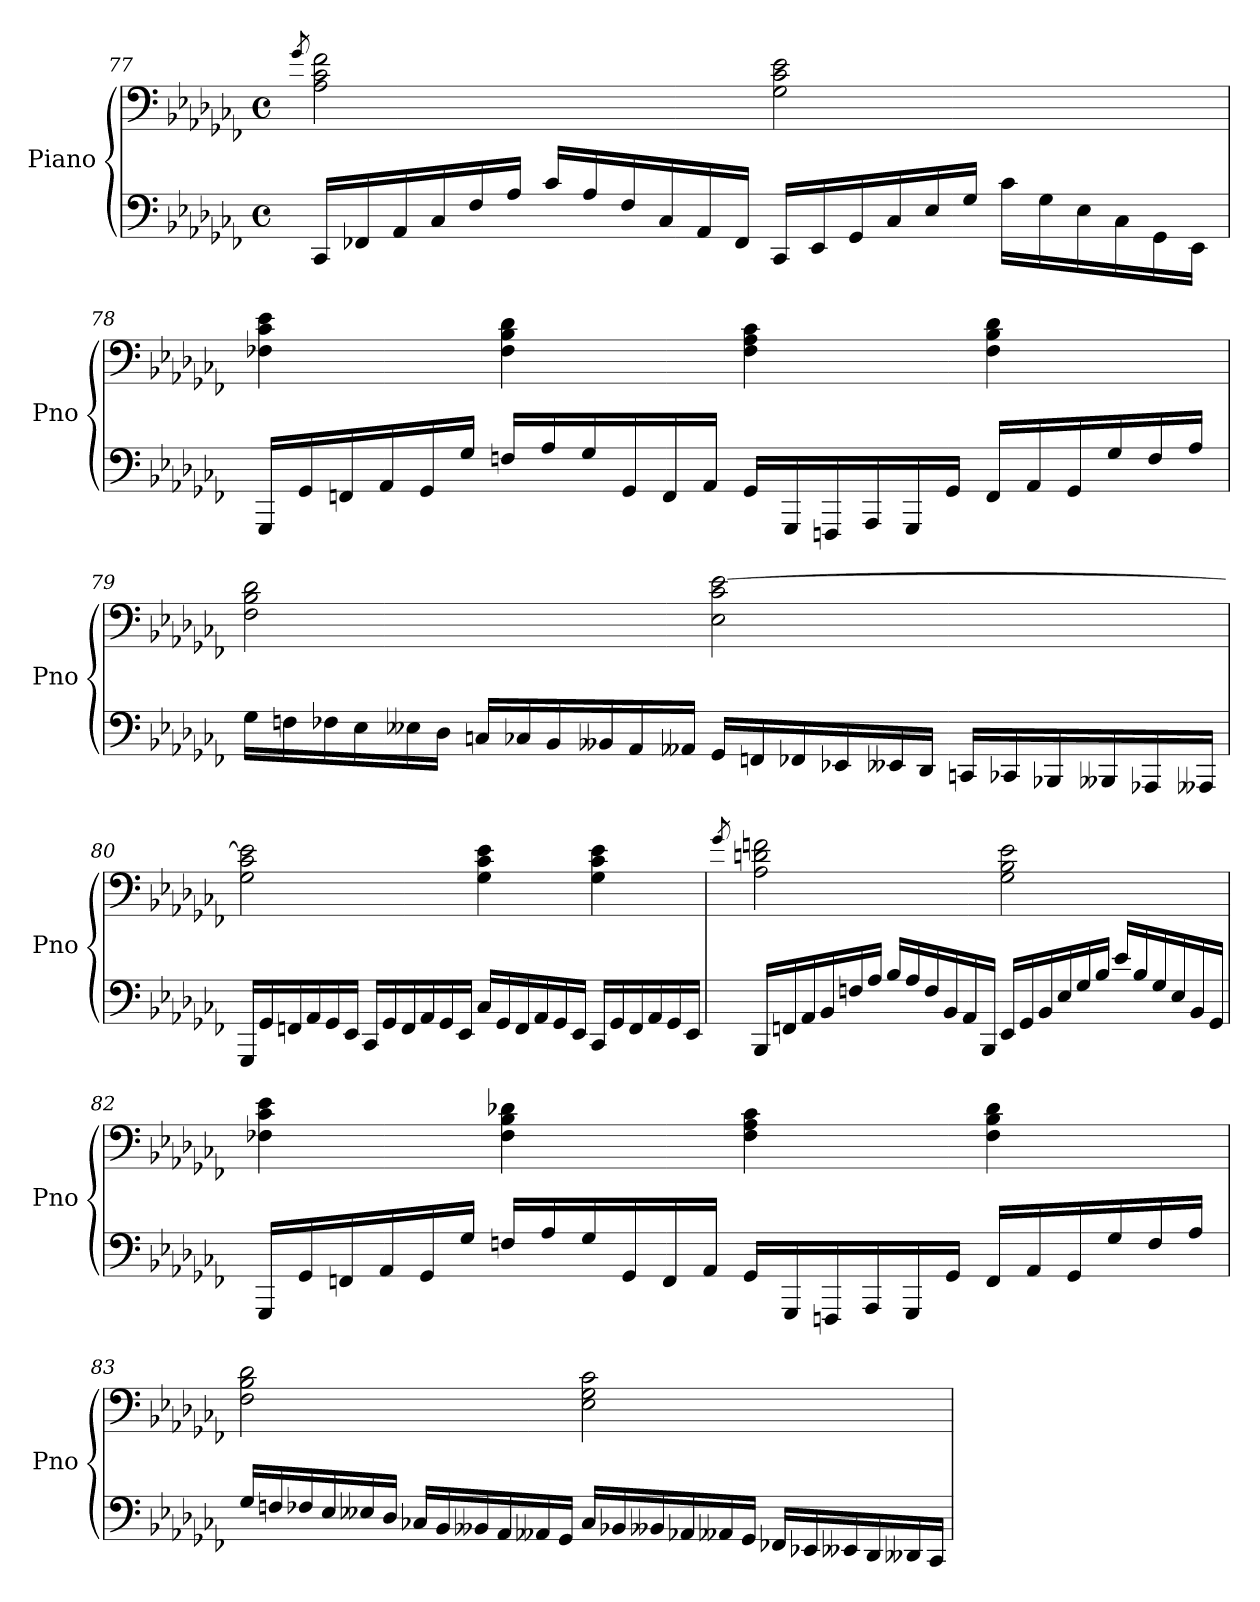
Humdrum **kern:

**kern	**kern
*part1	*part1
*staff2	*staff1
*I"Piano	*
*I'Pno	*
!!LO:LB:g=z
*clefF4	*clefF4
*k[b-e-a-d-g-c-f-]	*k[b-e-a-d-g-c-f-]
*M4/4	*M4/4
*met(c)	*met(c)
=77	=77
.	8qg-/
*Xtuplet	*
24CC-/LL	2A-\ 2c-\ 2f-\
24FF-X/	.
24AA-/	.
24C-/	.
24F-/	.
24A-/JJ	.
24c-/LL	.
24A-/	.
24F-/	.
24C-/	.
24AA-/	.
24FF-/JJ	.
24CC-/LL	2G-\ 2c-\ 2e-\
24EE-/	.
24GG-/	.
24C-/	.
24E-/	.
24G-/JJ	.
24c-\LL	.
24G-\	.
24E-\	.
24C-\	.
24GG-\	.
24EE-\JJ	.
=78	=78
24GGG-/LL	4F-X\ 4c-\ 4e-\
24GG-/	.
24FFn/	.
24AA-/	.
24GG-/	.
24G-/JJ	.
24Fn/LL	4F-\ 4B-\ 4d-\
24A-/	.
24G-/	.
24GG-/	.
24FF/	.
24AA-/JJ	.
24GG-/LL	4F-\ 4A-\ 4c-\
24GGG-/	.
24FFFn/	.
24AAA-/	.
24GGG-/	.
24GG-/JJ	.
24FF/LL	4F-\ 4B-\ 4d-\
24AA-/	.
24GG-/	.
24G-/	.
24F/	.
24A-/JJ	.
!!LO:LB:g=z
=79	=79
24G-\LL	2F-\ 2B-\ 2d-\
24Fn\	.
24F-X\	.
24E-\	.
24E--X\	.
24D-\JJ	.
24Cn/LL	.
24C-X/	.
24BB-/	.
24BB--X/	.
24AA-/	.
24AA--X/JJ	.
24GG-/LL	2E-\ 2c-\ [2e-\
24FFn/	.
24FF-X/	.
24EE-X/	.
24EE--X/	.
24DD-/JJ	.
24CCn/LL	.
24CC-X/	.
24BBB-X/	.
24BBB--X/	.
24AAA-X/	.
24AAA--X/JJ	.
!!LO:LB:g=z
=80	=80
24GGG-/LL	2G-\ 2c-\ 2e-\]
24GG-/	.
24FFn/	.
24AA-/	.
24GG-/	.
24EE-/JJ	.
24CC-/LL	.
24GG-/	.
24FF/	.
24AA-/	.
24GG-/	.
24EE-/JJ	.
24C-/LL	4G-\ 4c-\ 4e-\
24GG-/	.
24FF/	.
24AA-/	.
24GG-/	.
24EE-/JJ	.
24CC-/LL	4G-\ 4c-\ 4e-\
24GG-/	.
24FF/	.
24AA-/	.
24GG-/	.
24EE-/JJ	.
!!LO:LB:g=z
=81	=81
.	8qg-/
24BBB-/LL	2A-\ 2dn\ 2fn\
24FFn/	.
24AA-/	.
24BB-/	.
24Fn/	.
24A-/JJ	.
24B-/LL	.
24A-/	.
24F/	.
24BB-/	.
24AA-/	.
24BBB-/JJ	.
24EE-/LL	2G-\ 2B-\ 2e-\
24GG-/	.
24BB-/	.
24E-/	.
24G-/	.
24B-/JJ	.
24e-/LL	.
24B-/	.
24G-/	.
24E-/	.
24BB-/	.
24GG-/JJ	.
=82	=82
24GGG-/LL	4F-X\ 4c-\ 4e-\
24GG-/	.
24FFn/	.
24AA-/	.
24GG-/	.
24G-/JJ	.
24Fn/LL	4F-\ 4B-\ 4d-X\
24A-/	.
24G-/	.
24GG-/	.
24FF/	.
24AA-/JJ	.
24GG-/LL	4F-\ 4A-\ 4c-\
24GGG-/	.
24FFFn/	.
24AAA-/	.
24GGG-/	.
24GG-/JJ	.
24FF/LL	4F-\ 4B-\ 4d-\
24AA-/	.
24GG-/	.
24G-/	.
24F/	.
24A-/JJ	.
!!LO:LB:g=z
=83	=83
24G-/LL	2F-\ 2B-\ 2d-\
24Fn/	.
24F-X/	.
24E-/	.
24E--X/	.
24D-/JJ	.
24C-X/LL	.
24BB-/	.
24BB--X/	.
24AA-/	.
24AA--X/	.
24GG-/JJ	.
24C-/LL	2E-\ 2G-\ 2c-\
24BB-X/	.
24BB--X/	.
24AA-X/	.
24AA--X/	.
24GG-/JJ	.
24FF-X/LL	.
24EE-X/	.
24EE--X/	.
24DD-/	.
24DD--X/	.
24CC-/JJ	.
=	=
*-	*-
